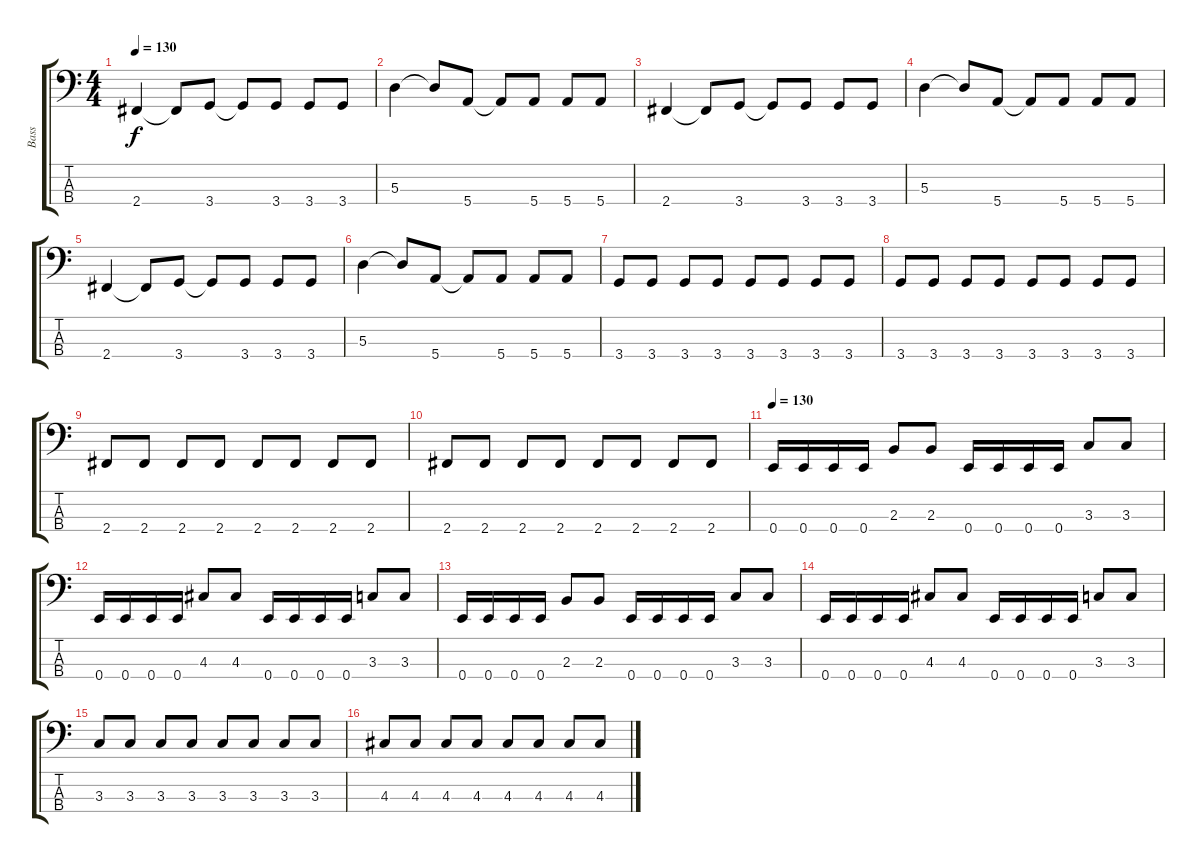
\track ("Bass" "Bass") {instrument acousticguitarsteel}
\staff {score tabs}
\tuning (G2 D2 A1 E1) {hide}
\ts (4 4)
\tempo 130
\clef f4
\ks c
2.4.4{dy f} 2.4{t}.8 3.4.8 3.4{t}.8 3.4.8 3.4.8 3.4.8 |
5.3.4 5.3{t}.8 5.4.8 5.4{t}.8 5.4.8 5.4.8 5.4.8 |
2.4.4 2.4{t}.8 3.4.8 3.4{t}.8 3.4.8 3.4.8 3.4.8 |
5.3.4 5.3{t}.8 5.4.8 5.4{t}.8 5.4.8 5.4.8 5.4.8 |
2.4.4 2.4{t}.8 3.4.8 3.4{t}.8 3.4.8 3.4.8 3.4.8 |
5.3.4 5.3{t}.8 5.4.8 5.4{t}.8 5.4.8 5.4.8 5.4.8 |
3.4.8 3.4.8 3.4.8 3.4.8 3.4.8 3.4.8 3.4.8 3.4.8 |
3.4.8 3.4.8 3.4.8 3.4.8 3.4.8 3.4.8 3.4.8 3.4.8 |
2.4.8 2.4.8 2.4.8 2.4.8 2.4.8 2.4.8 2.4.8 2.4.8 |
2.4.8 2.4.8 2.4.8 2.4.8 2.4.8 2.4.8 2.4.8 2.4.8 |
\tempo 130
0.4.16 0.4.16 0.4.16 0.4.16 2.3.8 2.3.8 0.4.16 0.4.16 0.4.16 0.4.16 3.3.8 3.3.8 |
0.4.16 0.4.16 0.4.16 0.4.16 4.3.8 4.3.8 0.4.16 0.4.16 0.4.16 0.4.16 3.3.8 3.3.8 |
0.4.16 0.4.16 0.4.16 0.4.16 2.3.8 2.3.8 0.4.16 0.4.16 0.4.16 0.4.16 3.3.8 3.3.8 |
0.4.16 0.4.16 0.4.16 0.4.16 4.3.8 4.3.8 0.4.16 0.4.16 0.4.16 0.4.16 3.3.8 3.3.8 |
3.3.8 3.3.8 3.3.8 3.3.8 3.3.8 3.3.8 3.3.8 3.3.8 |
4.3.8 4.3.8 4.3.8 4.3.8 4.3.8 4.3.8 4.3.8 4.3.8
